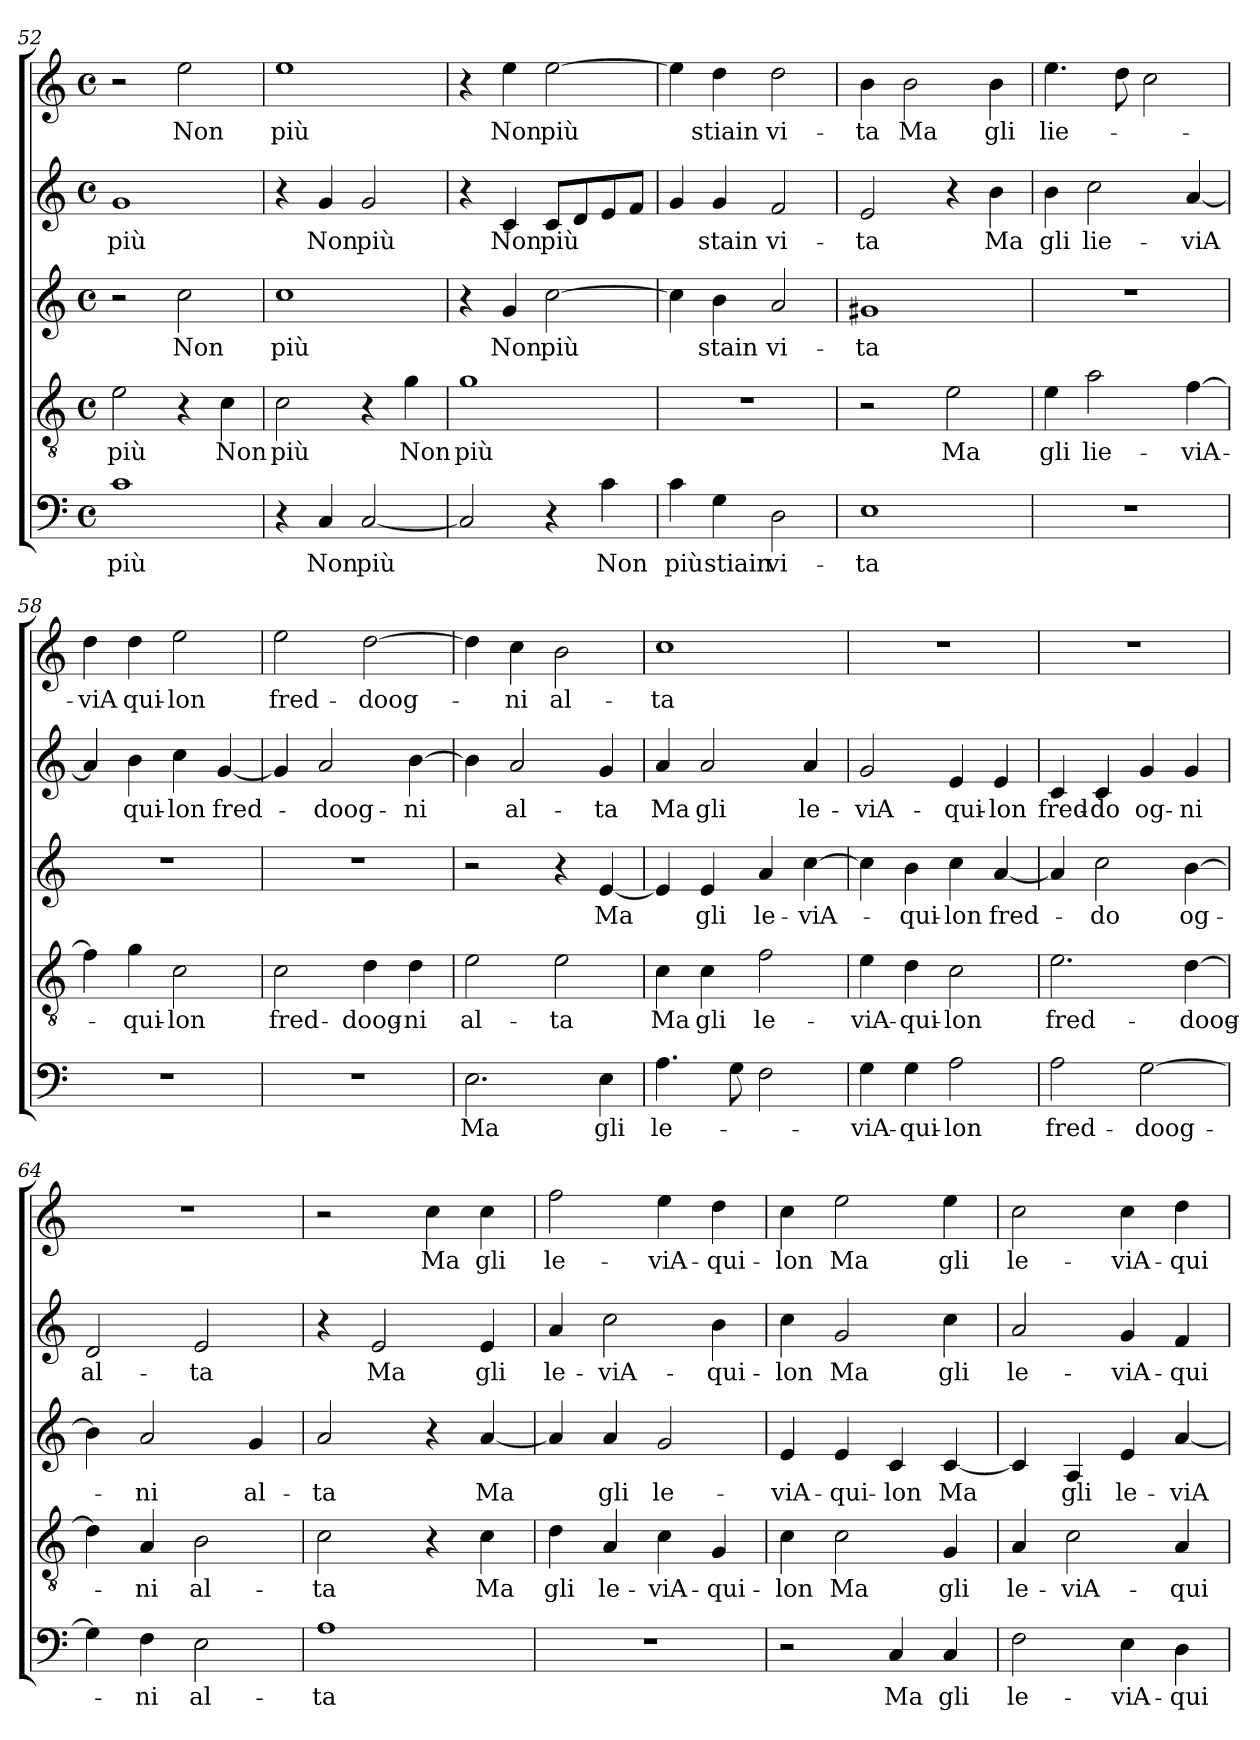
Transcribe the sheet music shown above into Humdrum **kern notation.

**kern	**text	**kern	**text	**kern	**text	**kern	**text	**kern	**text
*part5	*part5	*part4	*part4	*part3	*part3	*part2	*part2	*part1	*part1
*staff5	*staff5	*staff4	*staff4	*staff3	*staff3	*staff2	*staff2	*staff1	*staff1
!!LO:LB:g=z
*clefF4	*	*clefGv2	*	*clefG2	*	*clefG2	*	*clefG2	*
*k[]	*	*k[]	*	*k[]	*	*k[]	*	*k[]	*
*C:	*	*C:	*	*C:	*	*C:	*	*C:	*
*M4/4	*	*M4/4	*	*M4/4	*	*M4/4	*	*M4/4	*
*met(c)	*	*met(c)	*	*met(c)	*	*met(c)	*	*met(c)	*
=52	=52	=52	=52	=52	=52	=52	=52	=52	=52
1c	più	2e\	più	2r	.	1g	più	2r	.
.	.	4r	.	2cc\	Non	.	.	2ee\	Non
.	.	4c\	Non	.	.	.	.	.	.
=53	=53	=53	=53	=53	=53	=53	=53	=53	=53
4r	.	2c\	più	1cc	più	4r	.	1ee	più
4C/	Non	.	.	.	.	4g/	Non	.	.
[2C/	più	4r	.	.	.	2g/	più	.	.
.	.	4g\	Non	.	.	.	.	.	.
=54	=54	=54	=54	=54	=54	=54	=54	=54	=54
2C/]	.	1g	più	4r	.	4r	.	4r	.
.	.	.	.	4g/	Non	4c/	Non	4ee\	Non
4r	.	.	.	[2cc\	più	8c/L	più	[2ee\	più
.	.	.	.	.	.	8d/	.	.	.
4c\	Non	.	.	.	.	8e/	.	.	.
.	.	.	.	.	.	8f/J	.	.	.
=55	=55	=55	=55	=55	=55	=55	=55	=55	=55
4c\	più	1r	.	4cc\]	.	4g/	.	4ee\]	.
4G\	stiain	.	.	4b\	stain	4g/	stain	4dd\	stiain
2D\	vi-	.	.	2a/	vi-	2f/	vi-	2dd\	vi-
=56	=56	=56	=56	=56	=56	=56	=56	=56	=56
1E	-ta	2r	.	1g#X	-ta	2e/	-ta	4b\	-ta
.	.	.	.	.	.	.	.	2b\	Ma
.	.	2e\	Ma	.	.	4r	.	.	.
.	.	.	.	.	.	4b\	Ma	4b\	gli
=57	=57	=57	=57	=57	=57	=57	=57	=57	=57
1r	.	4e\	gli	1r	.	4b\	gli	4.ee\	lie-
.	.	2a\	lie-	.	.	2cc\	lie-	.	.
.	.	.	.	.	.	.	.	8dd\	.
.	.	.	.	.	.	.	.	2cc\	.
.	.	[4f\	-viA-	.	.	[4a/	-viA	.	.
!!LO:LB:g=z
=58	=58	=58	=58	=58	=58	=58	=58	=58	=58
1r	.	4f\]	.	1r	.	4a/]	.	4dd\	-viA
.	.	4g\	-qui-	.	.	4b\	qui-	4dd\	qui-
.	.	2c\	-lon	.	.	4cc\	-lon	2ee\	-lon
.	.	.	.	.	.	[4g/	fred-	.	.
=59	=59	=59	=59	=59	=59	=59	=59	=59	=59
1r	.	2c\	fred-	1r	.	4g/]	.	2ee\	fred-
.	.	.	.	.	.	2a/	-doog-	.	.
.	.	4d\	-doog-	.	.	.	.	[2dd\	-doog-
.	.	4d\	-ni	.	.	[4b\	-ni	.	.
=60	=60	=60	=60	=60	=60	=60	=60	=60	=60
2.E\	Ma	2e\	al-	2r	.	4b\]	.	4dd\]	.
.	.	.	.	.	.	2a/	al-	4cc\	-ni
.	.	2e\	-ta	4r	.	.	.	2b\	al-
4E\	gli	.	.	[4e/	Ma	4g/	-ta	.	.
=61	=61	=61	=61	=61	=61	=61	=61	=61	=61
4.A\	le-	4c\	Ma	4e/]	.	4a/	Ma	1cc	-ta
.	.	4c\	gli	4e/	gli	2a/	gli	.	.
8G\	.	.	.	.	.	.	.	.	.
2F\	.	2f\	le-	4a/	le-	.	.	.	.
.	.	.	.	[4cc\	-viA-	4a/	le-	.	.
=62	=62	=62	=62	=62	=62	=62	=62	=62	=62
4G\	-viA-	4e\	-viA-	4cc\]	.	2g/	-viA-	1r	.
4G\	-qui-	4d\	-qui-	4b\	-qui-	.	.	.	.
2A\	-lon	2c\	-lon	4cc\	-lon	4e/	-qui-	.	.
.	.	.	.	[4a/	fred-	4e/	-lon	.	.
=63	=63	=63	=63	=63	=63	=63	=63	=63	=63
2A\	fred-	2.e\	fred-	4a/]	.	4c/	fred-	1r	.
.	.	.	.	2cc\	-do	4c/	-do	.	.
[2G\	-doog-	.	.	.	.	4g/	og-	.	.
.	.	[4d\	-doog-	[4b\	og-	4g/	-ni	.	.
!!LO:PB:g=z
=64	=64	=64	=64	=64	=64	=64	=64	=64	=64
4G\]	.	4d\]	.	4b\]	.	2d/	al-	1r	.
4F\	-ni	4A/	-ni	2a/	-ni	.	.	.	.
2E\	al-	2B\	al-	.	.	2e/	-ta	.	.
.	.	.	.	4g/	al-	.	.	.	.
=65	=65	=65	=65	=65	=65	=65	=65	=65	=65
1A	-ta	2c\	-ta	2a/	-ta	4r	.	2r	.
.	.	.	.	.	.	2e/	Ma	.	.
.	.	4r	.	4r	.	.	.	4cc\	Ma
.	.	4c\	Ma	[4a/	Ma	4e/	gli	4cc\	gli
=66	=66	=66	=66	=66	=66	=66	=66	=66	=66
1r	.	4d\	gli	4a/]	.	4a/	le-	2ff\	le-
.	.	4A/	le-	4a/	gli	2cc\	-viA-	.	.
.	.	4c\	-viA-	2g/	le-	.	.	4ee\	-viA-
.	.	4G/	-qui-	.	.	4b\	-qui-	4dd\	-qui-
=67	=67	=67	=67	=67	=67	=67	=67	=67	=67
2r	.	4c\	-lon	4e/	-viA-	4cc\	-lon	4cc\	-lon
.	.	2c\	Ma	4e/	-qui-	2g/	Ma	2ee\	Ma
4C/	Ma	.	.	4c/	-lon	.	.	.	.
4C/	gli	4G/	gli	[4c/	Ma	4cc\	gli	4ee\	gli
=68	=68	=68	=68	=68	=68	=68	=68	=68	=68
2F\	le-	4A/	le-	4c/]	.	2a/	le-	2cc\	le-
.	.	2c\	-viA-	4A/	gli	.	.	.	.
4E\	-viA-	.	.	4e/	le-	4g/	-viA-	4cc\	-viA-
4D\	-qui-	4A/	-qui-	[4a/	-viA-	4f/	-qui-	4dd\	-qui-
=	=	=	=	=	=	=	=	=	=
*-	*-	*-	*-	*-	*-	*-	*-	*-	*-
